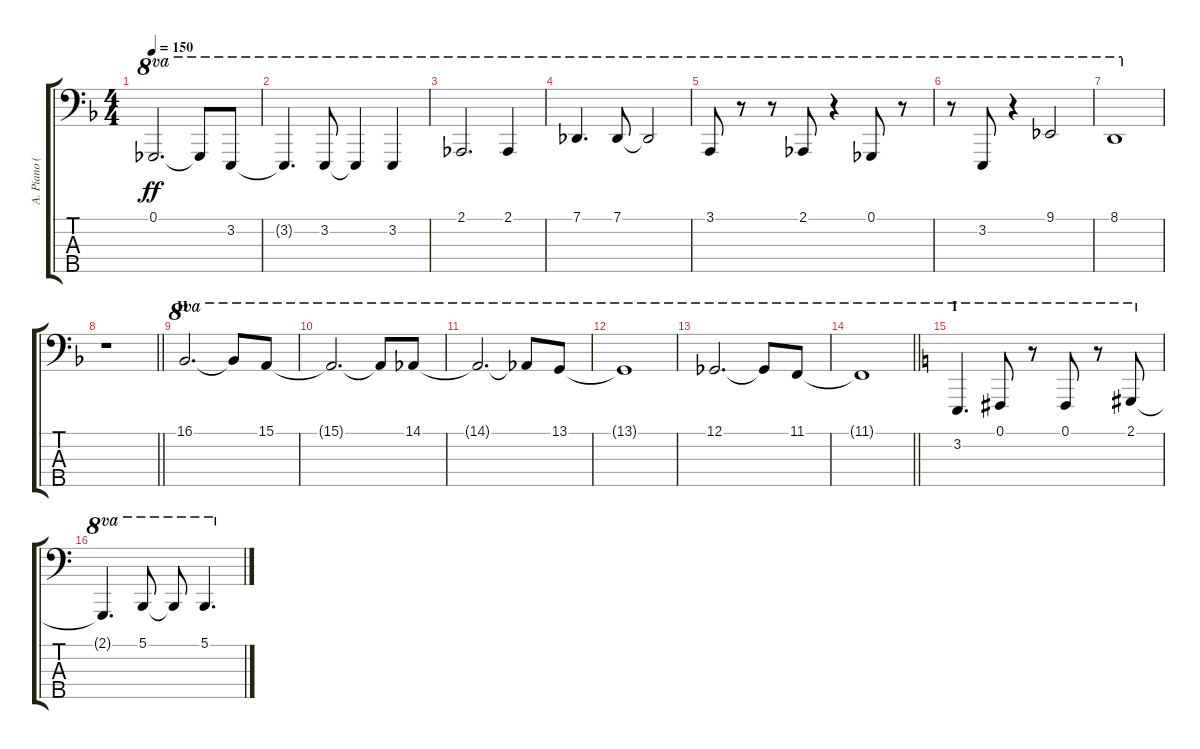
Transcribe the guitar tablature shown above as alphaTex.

\track ("A. Piano (Left Hand)" "A. Piano (") {instrument acousticgrandpiano}
\staff {score tabs}
\tuning (Gb2 Db2 Ab1 Eb1 Bb0) {hide}
\ts (4 4)
\tempo 150
\clef f4
\ks f
0.1.2{d ot 8va dy ff} 0.1{t}.8{ot 8va} 3.2.8{ot 8va} |
3.2{t}.4{d ot 8va} 3.2.8{ot 8va} 3.2{t}.4{ot 8va} 3.2.4{ot 8va} |
2.1.2{d ot 8va} 2.1.4{ot 8va} |
7.1.4{d ot 8va} 7.1.8{ot 8va} 7.1{t}.2{ot 8va} |
3.1.8{ot 8va} r.8{ot 8va} r.8{ot 8va} 2.1.8{ot 8va} r.4{ot 8va} 0.1.8{ot 8va} r.8{ot 8va} |
r.8{ot 8va} 3.2.8{ot 8va} r.4{ot 8va} 9.1.2{ot 8va} |
8.1.1{ot 8va} |
\barLineRight lightlight
r.1 |
\section ("" "H")
16.1.2{d ot 8va} 16.1{t}.8{ot 8va} 15.1.8{ot 8va} |
15.1{t}.2{d ot 8va} 15.1{t}.8{ot 8va} 14.1.8{ot 8va} |
14.1{t}.2{d ot 8va} 14.1{t}.8{ot 8va} 13.1.8{ot 8va} |
13.1{t}.1{ot 8va} |
12.1.2{d ot 8va} 12.1{t}.8{ot 8va} 11.1.8{ot 8va} |
\barLineRight lightlight
11.1{t}.1{ot 8va} |
\section ("" "I")
\ks c
3.2.4{d ot 8va} 0.1.8{ot 8va} r.8{ot 8va} 0.1.8{ot 8va} r.8{ot 8va} 2.1.8{ot 8va} |
2.1{t}.4{d ot 8va} 5.1.8{ot 8va} 5.1{t}.8{ot 8va} 5.1.4{d ot 8va}
